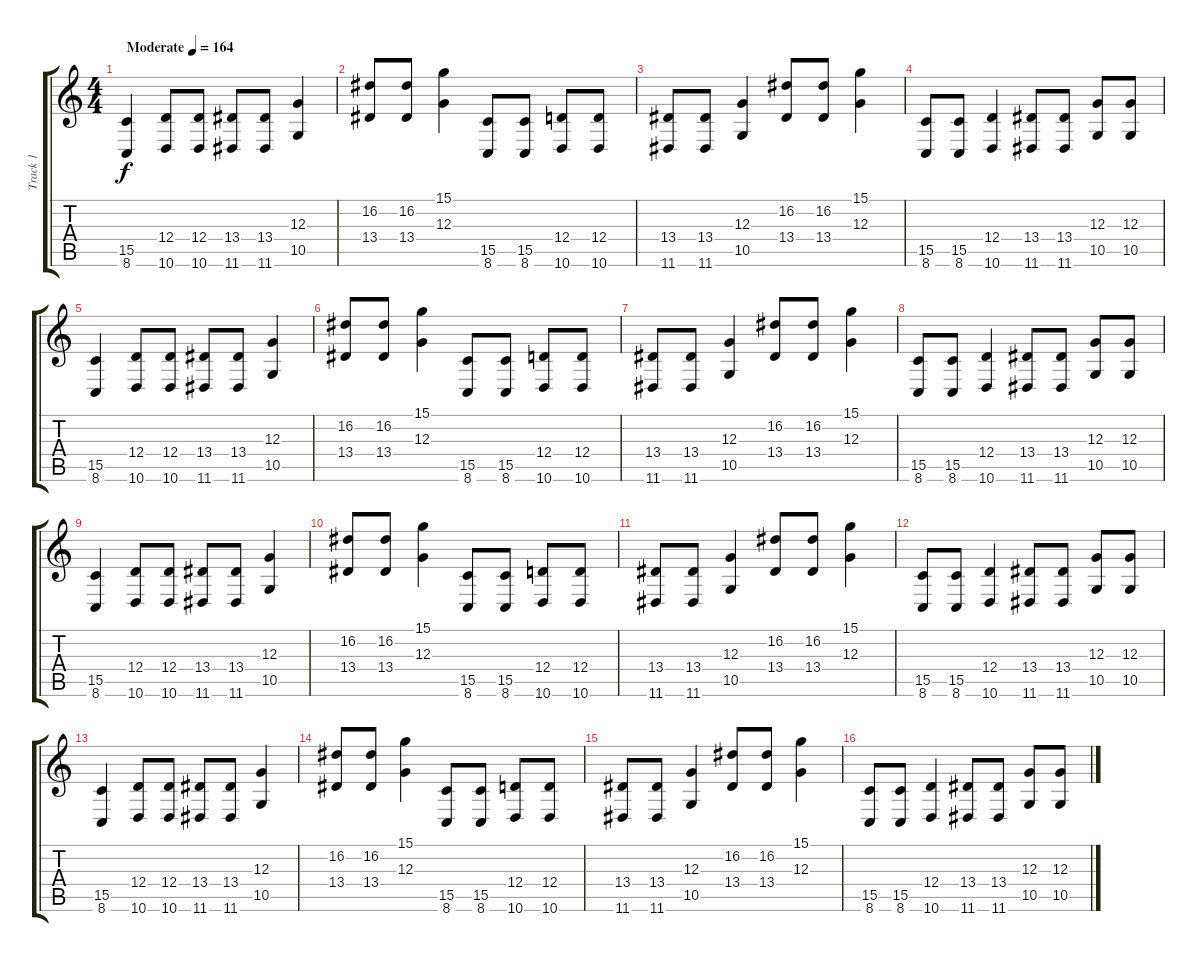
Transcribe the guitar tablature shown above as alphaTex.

\track ("Track 1" "Track 1") {instrument lead1square}
\staff {score tabs}
\tuning (E4 B3 G3 D3 A2 E2) {hide}
\ts (4 4)
\tempo (164 "Moderate")
\clef g2
\ks c
(15.5 8.6).4{dy f instrument lead1square} (12.4 10.6).8 (12.4 10.6).8 (13.4 11.6).8 (13.4 11.6).8 (12.3 10.5).4 |
(16.2 13.4).8 (16.2 13.4).8 (15.1 12.3).4 (15.5 8.6).8 (15.5 8.6).8 (12.4 10.6).8 (12.4 10.6).8 |
(13.4 11.6).8 (13.4 11.6).8 (12.3 10.5).4 (16.2 13.4).8 (16.2 13.4).8 (15.1 12.3).4 |
(15.5 8.6).8 (15.5 8.6).8 (12.4 10.6).4 (13.4 11.6).8 (13.4 11.6).8 (12.3 10.5).8 (12.3 10.5).8 |
(15.5 8.6).4 (12.4 10.6).8 (12.4 10.6).8 (13.4 11.6).8 (13.4 11.6).8 (12.3 10.5).4 |
(16.2 13.4).8 (16.2 13.4).8 (15.1 12.3).4 (15.5 8.6).8 (15.5 8.6).8 (12.4 10.6).8 (12.4 10.6).8 |
(13.4 11.6).8 (13.4 11.6).8 (12.3 10.5).4 (16.2 13.4).8 (16.2 13.4).8 (15.1 12.3).4 |
(15.5 8.6).8 (15.5 8.6).8 (12.4 10.6).4 (13.4 11.6).8 (13.4 11.6).8 (12.3 10.5).8 (12.3 10.5).8 |
(15.5 8.6).4 (12.4 10.6).8 (12.4 10.6).8 (13.4 11.6).8 (13.4 11.6).8 (12.3 10.5).4 |
(16.2 13.4).8 (16.2 13.4).8 (15.1 12.3).4 (15.5 8.6).8 (15.5 8.6).8 (12.4 10.6).8 (12.4 10.6).8 |
(13.4 11.6).8 (13.4 11.6).8 (12.3 10.5).4 (16.2 13.4).8 (16.2 13.4).8 (15.1 12.3).4 |
(15.5 8.6).8 (15.5 8.6).8 (12.4 10.6).4 (13.4 11.6).8 (13.4 11.6).8 (12.3 10.5).8 (12.3 10.5).8 |
(15.5 8.6).4 (12.4 10.6).8 (12.4 10.6).8 (13.4 11.6).8 (13.4 11.6).8 (12.3 10.5).4 |
(16.2 13.4).8 (16.2 13.4).8 (15.1 12.3).4 (15.5 8.6).8 (15.5 8.6).8 (12.4 10.6).8 (12.4 10.6).8 |
(13.4 11.6).8 (13.4 11.6).8 (12.3 10.5).4 (16.2 13.4).8 (16.2 13.4).8 (15.1 12.3).4 |
(15.5 8.6).8 (15.5 8.6).8 (12.4 10.6).4 (13.4 11.6).8 (13.4 11.6).8 (12.3 10.5).8 (12.3 10.5).8
